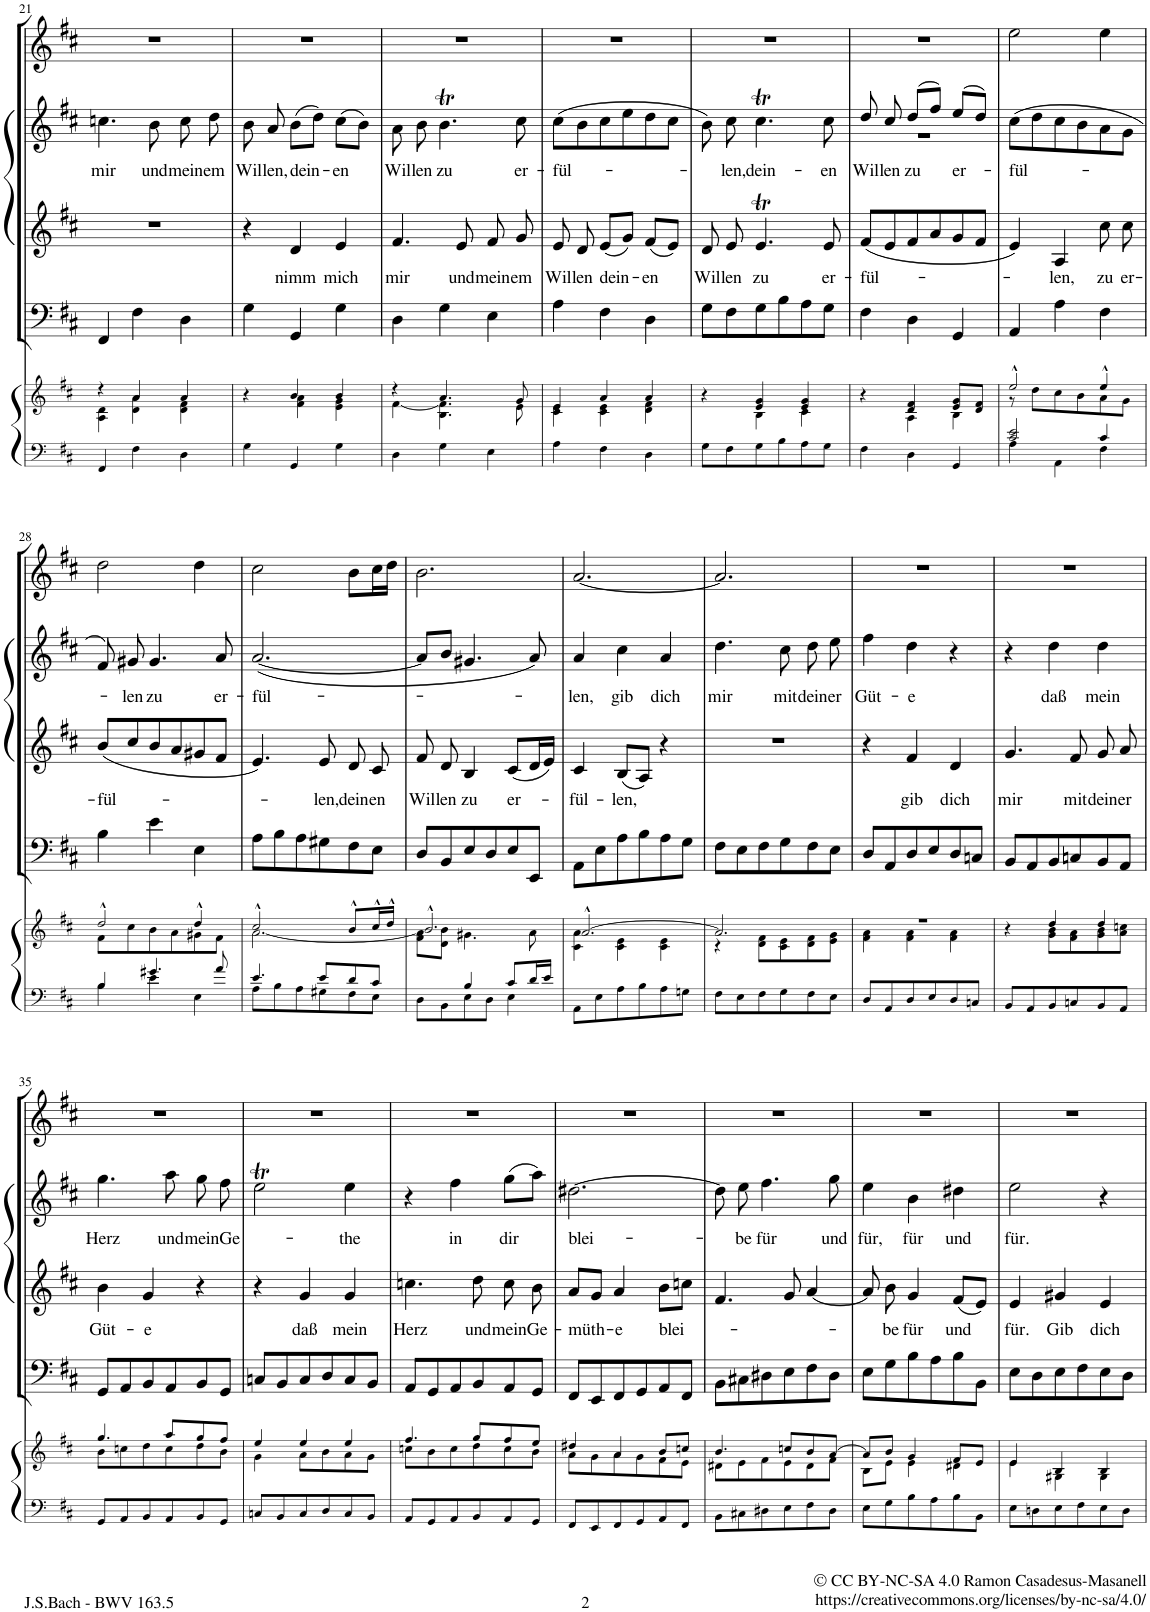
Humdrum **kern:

**kern	**kern	**kern	**kern	**text	**kern	**text	**kern
*part5	*part5	*part4	*part3	*part3	*part2	*part2	*part1
*staff6	*staff5	*staff4	*staff3	*staff3	*staff2	*staff2	*staff1
*I"Piano reduction	*	*I"Continuo	*I"Alto	*	*I"Soprano	*	*I"Violino e Viola all' unisono
*I'Pno	*	*	*	*	*	*	*
!!LO:PB:g=z
*clefF4	*clefG2	*clefF4	*clefG2	*	*clefG2	*	*clefG2
*k[f#c#]	*k[f#c#]	*k[f#c#]	*k[f#c#]	*	*k[f#c#]	*	*k[f#c#]
*M3/4	*M3/4	*M3/4	*M3/4	*	*M3/4	*	*M3/4
=21	=21	=21	=21	=21	=21	=21	=21
*	*^	*	*	*	*	*	*
!	!	!	!	!	!	!	!LO:LY:b	!
4FF#/	4r	4A\ 4d\	4FF#/	2.r	.	4.ccn\	mir	2.r
4F#\	4a/	4d\ 4a\	4F#\	.	.	.	.	.
!	!	!	!	!	!	!	!LO:LY:b	!
.	.	.	.	.	.	8b\	und	.
!	!	!	!	!	!	!	!LO:LY:b	!
4D\	4a/	4d\ 4f#\	4D\	.	.	8cc\	mein-	.
!	!	!	!	!	!	!	!LO:LY:b	!
.	.	.	.	.	.	8dd\	-em	.
=22	=22	=22	=22	=22	=22	=22	=22	=22
!	!	!	!	!	!	!	!LO:LY:b	!
4G\	4r	4ryy	4G\	4r	.	8b\	Wil-	2.r
!	!	!	!	!	!	!	!LO:LY:b	!
.	.	.	.	.	.	8a/	-len,	.
!	!	!	!	!	!LO:LY:b	!	!LO:LY:b	!
4GG/	4b/	4f#\ 4a\	4GG/	4d/	nimm	(8b\L	dein-	.
.	.	.	.	.	.	8dd\J)	.	.
!	!	!	!	!	!LO:LY:b	!	!LO:LY:b	!
4G\	4b/	4e\ 4g\	4G\	4e/	mich	(8cc#\L	-en	.
.	.	.	.	.	.	8b\J)	.	.
=23	=23	=23	=23	=23	=23	=23	=23	=23
!	!	!	!	!	!LO:LY:b	!	!LO:LY:b	!
4D\	4r	[4f#\	4D\	4.f#/	mir	8a\	Wil-	2.r
!	!	!	!	!	!	!	!LO:LY:b	!
.	.	.	.	.	.	8b\	-len	.
!	!	!	!	!	!	!	!LO:LY:b	!
4G\	4.a/	4.B\ 4.f#\]	4G\	.	.	4.bT\	zu	.
!	!	!	!	!	!LO:LY:b	!	!	!
.	.	.	.	8e/	und	.	.	.
!	!	!	!	!	!LO:LY:b	!	!	!
4E\	.	.	4E\	8f#/	mein-	.	.	.
!	!	!	!	!	!LO:LY:b	!	!LO:LY:b	!
.	8g/	8e\	.	8g/	-em	8cc#\	er-	.
=24	=24	=24	=24	=24	=24	=24	=24	=24
!	!	!	!	!	!LO:LY:b	!	!LO:LY:b	!
4A\	4e/	4c#\ 4e\	4A\	8e/	Wil-	(8cc#\L	-fül-	2.r
!	!	!	!	!	!LO:LY:b	!	!	!
.	.	.	.	8d/	-len	8b\	.	.
!	!	!	!	!	!LO:LY:b	!	!	!
4F#\	4a/	4c#\ 4e\	4F#\	(8e/L	dein-	8cc#\	.	.
.	.	.	.	8g/J)	.	8ee\	.	.
!	!	!	!	!	!LO:LY:b	!	!	!
4D\	4a/	4d\ 4f#\	4D\	(8f#/L	-en	8dd\	.	.
.	.	.	.	8e/J)	.	8cc#\J	.	.
=25	=25	=25	=25	=25	=25	=25	=25	=25
!	!	!	!	!	!LO:LY:b	!	!	!
8G\L	4r	4ryy	8G\L	8d/	Wil-	8b\)	.	2.r
!	!	!	!	!	!LO:LY:b	!	!LO:LY:b	!
8F#\	.	.	8F#\	8e/	-len	8cc#\	len,	.
!	!	!	!	!	!LO:LY:b	!	!LO:LY:b	!
8G\	4e/ 4g/	4B\	8G\	4.eT/	zu	4.cc#t\	dein-	.
8B\	.	.	8B\	.	.	.	.	.
8A\	4e/ 4g/	4c#\	8A\	.	.	.	.	.
!	!	!	!	!	!LO:LY:b	!	!LO:LY:b	!
8G\J	.	.	8G\J	8e/	er-	8cc#\	-en	.
=26	=26	=26	=26	=26	=26	=26	=26	=26
!	!	!	!	!	!LO:LY:b	!	!LO:LY:b	!
*	*	*	*	*	*	*^	*	*
4F#\	4r	4ryy	4F#\	(8f#/L	-fül-	8dd/	2.r	Wil-	2.r
!	!	!	!	!	!	!	!	!LO:LY:b	!
.	.	.	.	8e/	.	8cc#/	.	-len	.
!	!	!	!	!	!	!	!	!LO:LY:b	!
4D\	4d/ 4f#/	4A\	4D\	8f#/	.	(8dd/L	.	zu	.
.	.	.	.	8a/	.	8ff#/J)	.	.	.
!	!	!	!	!	!	!	!	!LO:LY:b	!
4GG/	8e/ 8g/L	4B\	4GG/	8g/	.	(8ee/L	.	er-	.
.	8d/ 8f#/J	.	.	8f#/J	.	8dd/J)	.	.	.
*	*	*	*	*	*	*v	*v	*	*
=27	=27	=27	=27	=27	=27	=27	=27	=27
*^	*	*	*	*	*	*	*	*
!	!	!	!	!	!	!	!	!LO:LY:b	!
2c#/ 2e/	4A\	2ee^^/	8r	4AA/	4e/)	.	(8cc#\L	-fül-	2ee\
.	.	.	8dd\L	.	.	.	8dd\	.	.
!	!	!	!	!	!	!LO:LY:b	!	!	!
.	4AA\	.	8cc#\	4A\	4A/	-len,	8cc#\	.	.
.	.	.	8b\	.	.	.	8b\	.	.
!	!	!	!	!	!	!LO:LY:b	!	!	!
4c#/	4F#\	4ee^^/	8a\	4F#\	8cc#\	zu	8a\	.	4ee\
!	!	!	!	!	!	!LO:LY:b	!	!	!
.	.	.	8g\J	.	8cc#\	er-	8g\J	.	.
!!LO:LB:g=z
=28	=28	=28	=28	=28	=28	=28	=28	=28	=28
!	!	!	!	!	!	!LO:LY:b	!	!	!
4B/	4B\	2dd^^/	8f#\L	4B\	(8b/L	-fül-	8f#/)	.	2dd\
!	!	!	!	!	!	!	!	!LO:LY:b	!
.	.	.	8cc#\	.	8cc#/	.	8g#X/	-len	.
!	!	!	!	!	!	!	!	!LO:LY:b	!
4.g#X/	4e\	.	8b\	4e\	8b/	.	4.g#/	zu	.
.	.	.	8a\	.	8a/	.	.	.	.
.	4E\	4dd^^/	8g#X\	4E\	8g#X/	.	.	.	4dd\
!	!	!	!	!	!	!	!	!LO:LY:b	!
8a/	.	.	8f#\J	.	8f#/J	.	8a/	er-	.
=29	=29	=29	=29	=29	=29	=29	=29	=29	=29
!	!	!	!	!	!	!	!	!LO:LY:b	!
4.e/	8A\L	2cc#^^/	[2.a\	8A\L	4.e/)	.	([2.a/	-fül-	2cc#\
.	8B\	.	.	8B\	.	.	.	.	.
.	8A\	.	.	8A\	.	.	.	.	.
!	!	!	!	!	!	!LO:LY:b	!	!	!
8e/L	8G#X\	.	.	8G#X\	8e/	-len,	.	.	.
!	!	!	!	!	!	!LO:LY:b	!	!	!
8d/	8F#\	8b^^/L	.	8F#\	8d/	dein-	.	.	8b\L
!	!	!	!	!	!	!LO:LY:b	!	!	!
8c#/J	8E\J	16cc#^^/L	.	8E\J	8c#/	-en	.	.	16cc#\L
.	.	16dd^^/JJ	.	.	.	.	.	.	16dd\JJ
=30	=30	=30	=30	=30	=30	=30	=30	=30	=30
!	!	!	!	!	!	!LO:LY:b	!	!	!
4ryy	8D\L	2.b^^/	8f#\ 8a\]L	8D/L	8f#/	Wil-	8a/L]	.	2.b\
!	!	!	!	!	!	!LO:LY:b	!	!	!
.	8BB\	.	8d\ 8b\J	8BB/	8d/	-len	8b/J	.	.
!	!	!	!	!	!	!LO:LY:b	!	!	!
4B/	8E\	.	4.g#X\	8E/	4B/	zu	4.g#X/	.	.
.	8D\J	.	.	8D/	.	.	.	.	.
!	!	!	!	!	!	!LO:LY:b	!	!	!
8c#/L	4E\	.	.	8E/	(8c#/L	er-	.	.	.
16d/L	.	.	8a\	8EE/J	16d/L	.	8a/)	.	.
16e/JJ	.	.	.	.	16e/JJ)	.	.	.	.
*v	*v	*	*	*	*	*	*	*	*
=31	=31	=31	=31	=31	=31	=31	=31	=31
!	!	!	!	!	!LO:LY:b	!	!LO:LY:b	!
8AA\L	[2.a^^/	4c#\ 4a\	8AA\L	4c#/	-fül-	4a/	-len,	[2.a/
8E\	.	.	8E\	.	.	.	.	.
!	!	!	!	!	!LO:LY:b	!	!LO:LY:b	!
8A\	.	4c#\ 4e\	8A\	(8B/L	-len,	4cc#\	gib	.
8B\	.	.	8B\	8A/J)	.	.	.	.
!	!	!	!	!	!	!	!LO:LY:b	!
8A\	.	4c#\ 4e\	8A\	4r	.	4a/	dich	.
8Gn\J	.	.	8G\J	.	.	.	.	.
=32	=32	=32	=32	=32	=32	=32	=32	=32
!	!	!	!	!	!	!	!LO:LY:b	!
8F#\L	2.a/]	4r	8F#\L	2.r	.	4.dd\	mir	2.a/]
8E\	.	.	8E\	.	.	.	.	.
8F#\	.	8d\ 8f#\L	8F#\	.	.	.	.	.
!	!	!	!	!	!	!	!LO:LY:b	!
8G\	.	8c#\ 8e\	8G\	.	.	8cc#\	mit	.
!	!	!	!	!	!	!	!LO:LY:b	!
8F#\	.	8d\ 8f#\	8F#\	.	.	8dd\	dein-	.
!	!	!	!	!	!	!	!LO:LY:b	!
8E\J	.	8e\ 8g\J	8E\J	.	.	8ee\	-er	.
=33	=33	=33	=33	=33	=33	=33	=33	=33
!	!	!	!	!	!	!	!LO:LY:b	!
8D/L	2.r	4f#\ 4a\	8D/L	4r	.	4ff#\	Güt-	2.r
8AA/	.	.	8AA/	.	.	.	.	.
!	!	!	!	!	!LO:LY:b	!	!LO:LY:b	!
8D/	.	4f#\ 4a\	8D/	4f#/	gib	4dd\	-e	.
8E/	.	.	8E/	.	.	.	.	.
!	!	!	!	!	!LO:LY:b	!	!	!
8D/	.	4f#\ 4a\	8D/	4d/	dich	4r	.	.
8Cn/J	.	.	8Cn/J	.	.	.	.	.
=34	=34	=34	=34	=34	=34	=34	=34	=34
!	!	!	!	!	!LO:LY:b	!	!	!
8BB/L	4r	4ryy	8BB/L	4.g/	mir	4r	.	2.r
8AA/	.	.	8AA/	.	.	.	.	.
!	!	!	!	!	!	!	!LO:LY:b	!
8BB/	4dd/	8g\ 8b\L	8BB/	.	.	4dd\	daß	.
!	!	!	!	!	!LO:LY:b	!	!	!
8Cn/	.	8f#\ 8a\	8Cn/	8f#/	mit	.	.	.
!	!	!	!	!	!LO:LY:b	!	!LO:LY:b	!
8BB/	4dd/	8g\ 8b\	8BB/	8g/	dein-	4dd\	mein	.
!	!	!	!	!	!LO:LY:b	!	!	!
8AA/J	.	8a\ 8ccn\J	8AA/J	8a/	-er	.	.	.
!!LO:LB:g=z
=35	=35	=35	=35	=35	=35	=35	=35	=35
!	!	!	!	!	!LO:LY:b	!	!LO:LY:b	!
8GG/L	4.gg/	8b\L	8GG/L	4b\	Güt-	4.gg\	Herz	2.r
8AA/	.	8ccn\	8AA/	.	.	.	.	.
!	!	!	!	!	!LO:LY:b	!	!	!
8BB/	.	8dd\	8BB/	4g/	-e	.	.	.
!	!	!	!	!	!	!	!LO:LY:b	!
8AA/	8aa/L	8cc\	8AA/	.	.	8aa\	und	.
!	!	!	!	!	!	!	!LO:LY:b	!
8BB/	8gg/	8dd\	8BB/	4r	.	8gg\	mein	.
!	!	!	!	!	!	!	!LO:LY:b	!
8GG/J	8ff#/J	8b\J	8GG/J	.	.	8ff#\	Ge-	.
=36	=36	=36	=36	=36	=36	=36	=36	=36
8Cn/L	4ee/	4g\	8Cn/L	4r	.	2eeT\	.	2.r
8BB/	.	.	8BB/	.	.	.	.	.
!	!	!	!	!	!LO:LY:b	!	!	!
8C/	4ee/	8a\L	8C/	4g/	daß	.	.	.
8D/	.	8b\	8D/	.	.	.	.	.
!	!	!	!	!	!LO:LY:b	!	!LO:LY:b	!
8C/	4ee/	8a\	8C/	4g/	mein	4ee\	-the	.
8BB/J	.	8g\J	8BB/J	.	.	.	.	.
=37	=37	=37	=37	=37	=37	=37	=37	=37
!	!	!	!	!	!LO:LY:b	!	!	!
8AA/L	4.ff#/	8ccn\L	8AA/L	4.ccn\	Herz	4r	.	2.r
8GG/	.	8b\	8GG/	.	.	.	.	.
!	!	!	!	!	!	!	!LO:LY:b	!
8AA/	.	8cc\	8AA/	.	.	4ff#\	in	.
!	!	!	!	!	!LO:LY:b	!	!	!
8BB/	8gg/L	8dd\	8BB/	8dd\	und	.	.	.
!	!	!	!	!	!LO:LY:b	!	!LO:LY:b	!
8AA/	8ff#/	8cc\	8AA/	8cc\	mein	(8gg\L	dir	.
!	!	!	!	!	!LO:LY:b	!	!	!
8GG/J	8ee/J	8b\J	8GG/J	8b\	Ge-	8aa\J)	.	.
=38	=38	=38	=38	=38	=38	=38	=38	=38
!	!	!	!	!	!LO:LY:b	!	!LO:LY:b	!
8FF#/L	4dd#X/	8a\L	8FF#/L	8a/L	-müth-	[2.dd#X\	blei-	2.r
8EE/	.	8g\	8EE/	8g/J	.	.	.	.
!	!	!	!	!	!LO:LY:b	!	!	!
8FF#/	4a/	8a\	8FF#/	4a/	-e	.	.	.
8GG/	.	8g\	8GG/	.	.	.	.	.
!	!	!	!	!	!LO:LY:b	!	!	!
8AA/	8b/L	8f#\	8AA/	8b\L	blei-	.	.	.
8FF#/J	8ccn/J	8e\J	8FF#/J	8ccn\J	.	.	.	.
=39	=39	=39	=39	=39	=39	=39	=39	=39
8BB\L	4.b/	8d#X\L	8BB\L	4.f#/	.	8dd#\]	.	2.r
!	!	!	!	!	!	!	!LO:LY:b	!
8C#X\	.	8e\	8C#X\	.	.	8ee\	-be	.
!	!	!	!	!	!	!	!LO:LY:b	!
8D#X\	.	8f#\	8D#X\	.	.	4.ff#\	für	.
8E\	8ccn/L	8e\	8E\	8g/	.	.	.	.
8F#\	8b/	8d#\	8F#\	[4a/	.	.	.	.
!	!	!	!	!	!	!	!LO:LY:b	!
8D#\J	[8a/J	8f#\J	8D#\J	.	.	8gg\	und	.
=40	=40	=40	=40	=40	=40	=40	=40	=40
!	!	!	!	!	!	!	!LO:LY:b	!
8E\L	8a/L]	8B\L	8E\L	8a/]	.	4ee\	für,	2.r
!	!	!	!	!	!LO:LY:b	!	!	!
8G\	8b/J	8e\J	8G\	8b\	-be	.	.	.
!	!	!	!	!	!LO:LY:b	!	!LO:LY:b	!
8B\	4g/	4e\	8B\	4g/	für	4b\	für	.
8A\	.	.	8A\	.	.	.	.	.
!	!	!	!	!	!LO:LY:b	!	!LO:LY:b	!
8B\	8f#/L	4d#X\	8B\	(8f#/L	und	4dd#X\	und	.
8BB\J	8e/J	.	8BB\J	8e/J)	.	.	.	.
=41	=41	=41	=41	=41	=41	=41	=41	=41
!	!	!	!	!	!LO:LY:b	!	!LO:LY:b	!
8E\L	4e/	4e\	8E\L	4e/	für.	2ee\	für.	2.r
8Dn\	.	.	8D\	.	.	.	.	.
!	!	!	!	!	!LO:LY:b	!	!	!
8E\	4B/	4G#X\	8E\	4g#X/	Gib	.	.	.
8F#\	.	.	8F#\	.	.	.	.	.
!	!	!	!	!	!LO:LY:b	!	!	!
8E\	4B/	4G#\	8E\	4e/	dich	4r	.	.
8D\J	.	.	8D\J	.	.	.	.	.
*	*v	*v	*	*	*	*	*	*
=	=	=	=	=	=	=	=
*-	*-	*-	*-	*-	*-	*-	*-
